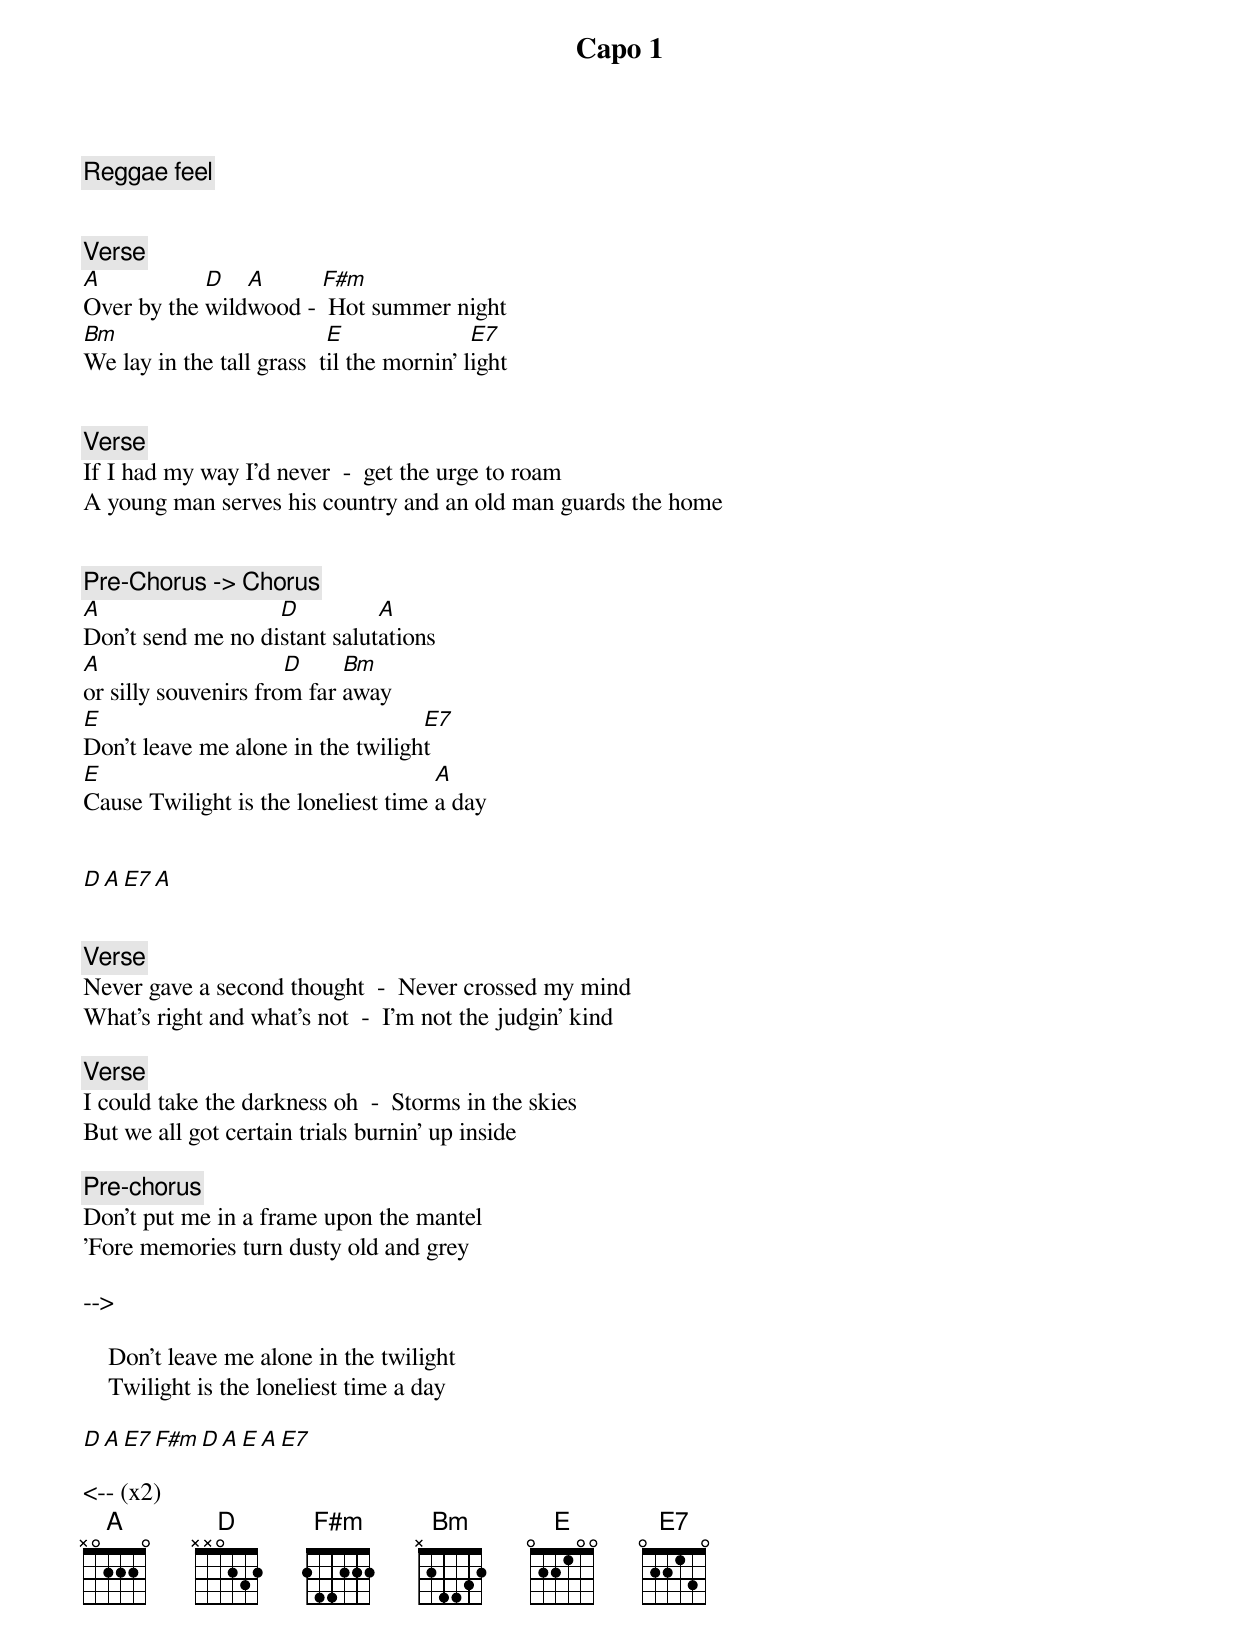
Capo 1

Reggae feel


[Verse]
A           D   A      F#m
Over by the wildwood -  Hot summer night
Bm                         E               E7
We lay in the tall grass  til the mornin' light


[Verse]
If I had my way I'd never  -  get the urge to roam
A young man serves his country and an old man guards the home


[Pre-Chorus -> Chorus]
A                  D          A
Don't send me no distant salutations
A                     D     Bm
or silly souvenirs from far away
E                                  E7
Don't leave me alone in the twilight
E                                    A
Cause Twilight is the loneliest time a day


D   A  E7 A


[Verse]
Never gave a second thought  -  Never crossed my mind
What's right and what's not  -  I'm not the judgin' kind

[Verse]
I could take the darkness oh  -  Storms in the skies
But we all got certain trials burnin' up inside

[Pre-chorus]
Don't put me in a frame upon the mantel
'Fore memories turn dusty old and grey

-->

    Don't leave me alone in the twilight
    Twilight is the loneliest time a day

    D  A  E7  F#m    D  A  E  A  E7

<-- (x2)
